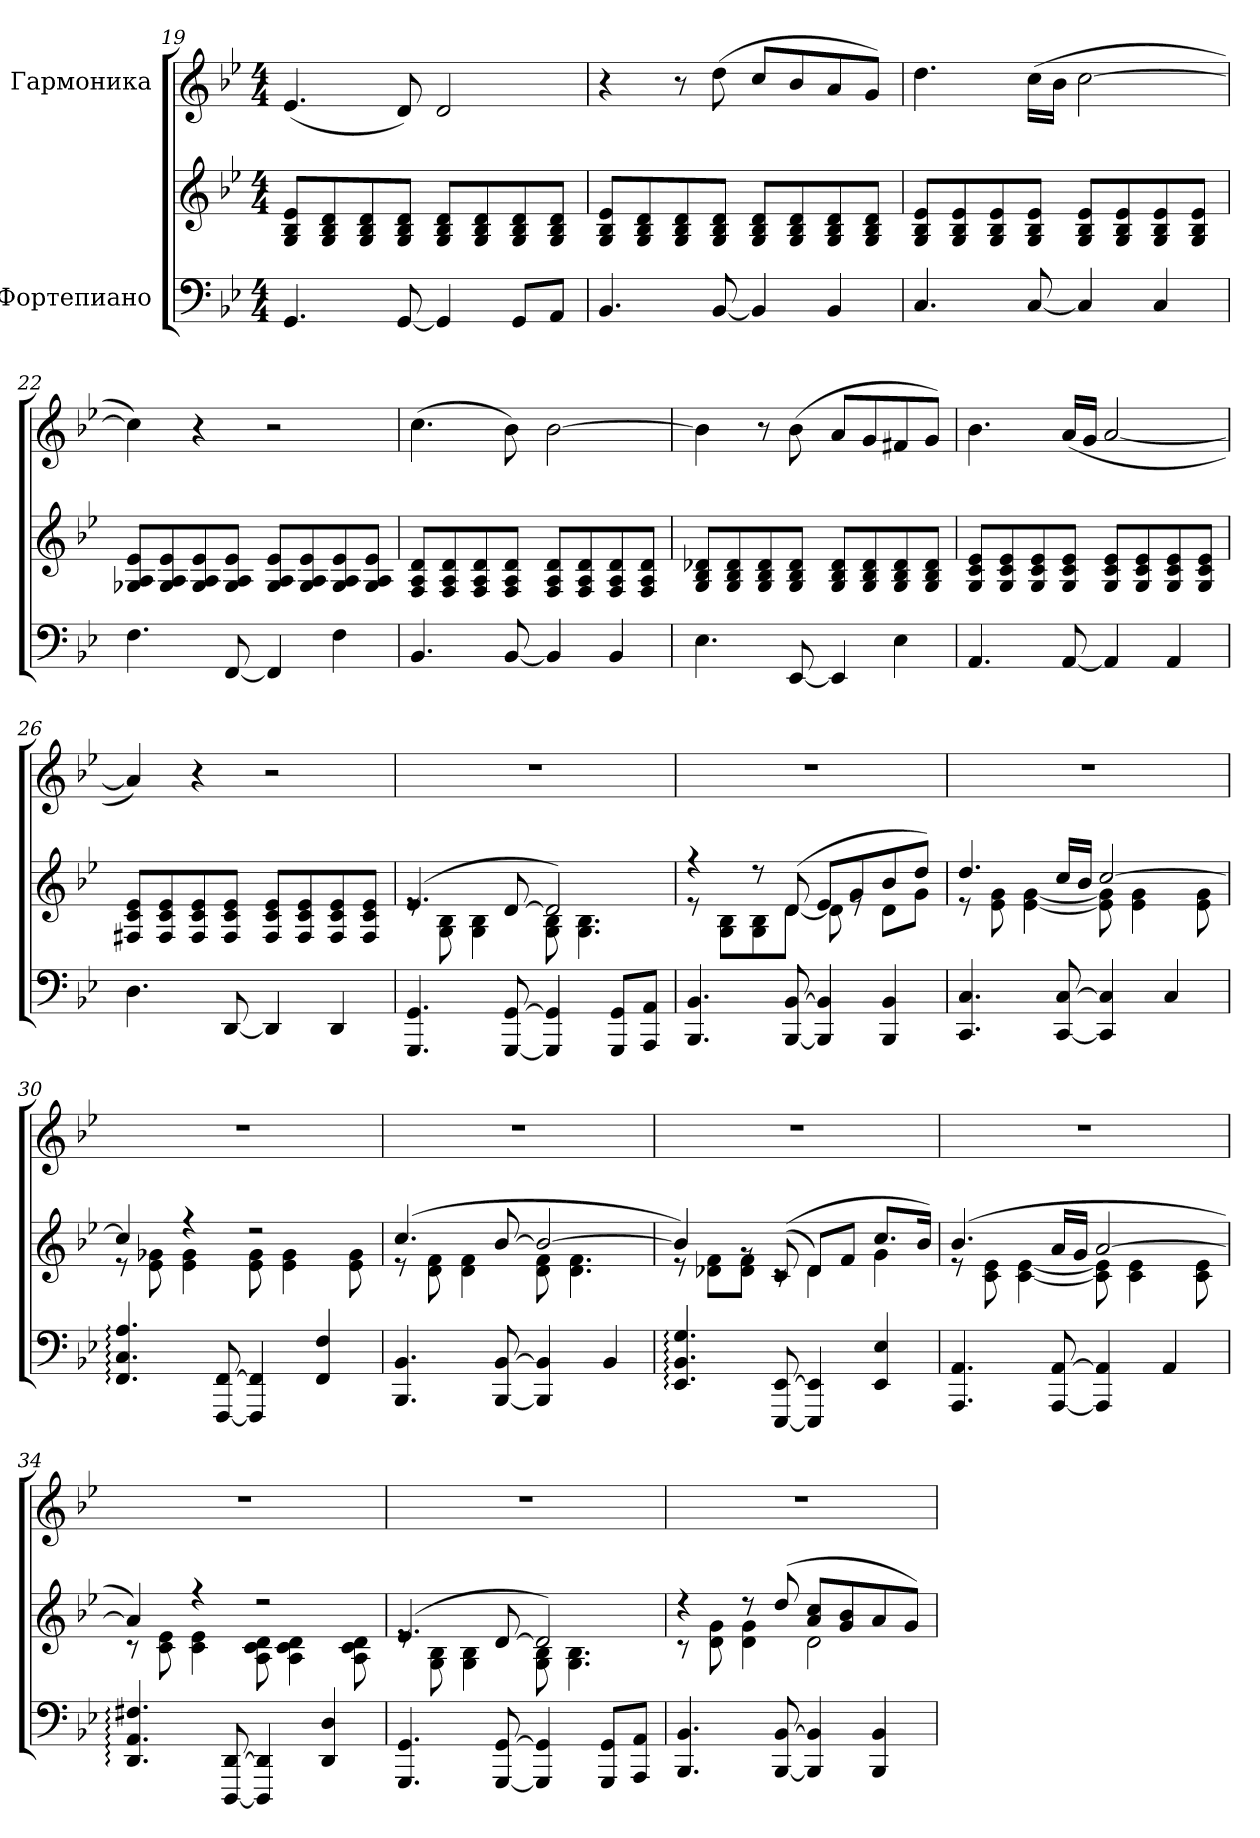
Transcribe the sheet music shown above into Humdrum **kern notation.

**kern	**kern	**kern
*part2	*part2	*part1
*staff3	*staff2	*staff1
*I"Фортепиано	*	*I"Гармоника
*clefF4	*clefG2	*clefG2
*k[b-e-]	*k[b-e-]	*k[b-e-]
*M4/4	*M4/4	*M4/4
=19	=19	=19
4.GG/	8G/ 8B-/ 8e-/L	(<4.e-/
.	8G/ 8B-/ 8d/	.
.	8G/ 8B-/ 8d/	.
[8GG/	8G/ 8B-/ 8d/J	8d/)
4GG/]	8G/ 8B-/ 8d/L	2d/
.	8G/ 8B-/ 8d/	.
8GG/L	8G/ 8B-/ 8d/	.
8AA/J	8G/ 8B-/ 8d/J	.
=20	=20	=20
4.BB-/	8G/ 8B-/ 8e-/L	4r
.	8G/ 8B-/ 8d/	.
.	8G/ 8B-/ 8d/	8r
[8BB-/	8G/ 8B-/ 8d/J	(>8dd\
4BB-/]	8G/ 8B-/ 8d/L	8cc/L
.	8G/ 8B-/ 8d/	8b-/
4BB-/	8G/ 8B-/ 8d/	8a/
.	8G/ 8B-/ 8d/J	8g/J)
!!LO:LB:g=z
=21	=21	=21
4.C/	8G/ 8B-/ 8e-/L	4.dd\
.	8G/ 8B-/ 8e-/	.
.	8G/ 8B-/ 8e-/	.
[8C/	8G/ 8B-/ 8e-/J	(>16cc\LL
.	.	16b-\JJ
4C/]	8G/ 8B-/ 8e-/L	[2cc\
.	8G/ 8B-/ 8e-/	.
4C/	8G/ 8B-/ 8e-/	.
.	8G/ 8B-/ 8e-/J	.
=22	=22	=22
4.F\	8G-X/ 8A/ 8e-/L	4cc\])
.	8G-/ 8A/ 8e-/	.
.	8G-/ 8A/ 8e-/	4r
[8FF/	8G-/ 8A/ 8e-/J	.
4FF/]	8G-/ 8A/ 8e-/L	2r
.	8G-/ 8A/ 8e-/	.
4F\	8G-/ 8A/ 8e-/	.
.	8G-/ 8A/ 8e-/J	.
=23	=23	=23
4.BB-/	8F/ 8A/ 8d/L	(>4.cc\
.	8F/ 8A/ 8d/	.
.	8F/ 8A/ 8d/	.
[8BB-/	8F/ 8A/ 8d/J	8b-\)
4BB-/]	8F/ 8A/ 8d/L	[2b-\
.	8F/ 8A/ 8d/	.
4BB-/	8F/ 8A/ 8d/	.
.	8F/ 8A/ 8d/J	.
=24	=24	=24
4.E-\	8G/ 8B-/ 8d-X/L	4b-\]
.	8G/ 8B-/ 8d-/	.
.	8G/ 8B-/ 8d-/	8r
[8EE-/	8G/ 8B-/ 8d-/J	(>8b-\
4EE-/]	8G/ 8B-/ 8d-/L	8a/L
.	8G/ 8B-/ 8d-/	8g/
4E-\	8G/ 8B-/ 8d-/	8f#X/
.	8G/ 8B-/ 8d-/J	8g/J)
!!LO:LB:g=z
=25	=25	=25
4.AA/	8G/ 8c/ 8e-/L	4.b-\
.	8G/ 8c/ 8e-/	.
.	8G/ 8c/ 8e-/	.
[8AA/	8G/ 8c/ 8e-/J	(<16a/LL
.	.	16g/JJ
4AA/]	8G/ 8c/ 8e-/L	[2a/
.	8G/ 8c/ 8e-/	.
4AA/	8G/ 8c/ 8e-/	.
.	8G/ 8c/ 8e-/J	.
=26	=26	=26
4.D\	8F#X/ 8c/ 8e-/L	4a/])
.	8F#/ 8c/ 8e-/	.
.	8F#/ 8c/ 8e-/	4r
[8DD/	8F#/ 8c/ 8e-/J	.
4DD/]	8F#/ 8c/ 8e-/L	2r
.	8F#/ 8c/ 8e-/	.
4DD/	8F#/ 8c/ 8e-/	.
.	8F#/ 8c/ 8e-/J	.
=27	=27	=27
*	*^	*
4.GGG/ 4.GG/	(>4.e-/	8re	1r
.	.	8G\ 8B-\	.
.	.	4G\ 4B-\	.
[8GGG/ [8GG/	[8d/	.	.
4GGG/] 4GG/]	2d/])	8G\ 8B-\	.
.	.	4.G\ 4.B-\	.
8GGG/ 8GG/L	.	.	.
8AAA/ 8AA/J	.	.	.
=28	=28	=28	=28
4.BBB-/ 4.BB-/	4r	8re	1r
.	.	8G\ 8B-\L	.
.	8r	8G\ 8B-\	.
[8BBB-/ [8BB-/	(>8d/	[8d\J	.
4BBB-/] 4BB-/]	8e-/L	8d\]	.
.	8g/	8re	.
4BBB-/ 4BB-/	8b-/	8d\L	.
.	8dd/J)	8g\J	.
!!LO:LB:g=z
=29	=29	=29	=29
4.CC/ 4.C/	4.dd/	8r	1r
.	.	8e-\ 8g\	.
.	.	[4e-\ [4g\	.
[8CC/ [8C/	16cc/LL	.	.
.	16b-/JJ	.	.
4CC/] 4C/]	[2cc/	8e-\] 8g\]	.
.	.	4e-\ 4g\	.
4C/	.	.	.
.	.	8e-\ 8g\	.
=30	=30	=30	=30
4.FF/: 4.C/: 4.A/:	4cc/]	8r	1r
.	.	8e-\ 8g-X\	.
.	4r	4e-\ 4g-\	.
[8FFF/ [8FF/	.	.	.
4FFF/] 4FF/]	2r	8e-\ 8g-\	.
.	.	4e-\ 4g-\	.
4FF/ 4F/	.	.	.
.	.	8e-\ 8g-\	.
=31	=31	=31	=31
4.BBB-/ 4.BB-/	(>4.cc/	8r	1r
.	.	8d\ 8f\	.
.	.	4d\ 4f\	.
[8BBB-/ [8BB-/	[8b-/	.	.
4BBB-/] 4BB-/]	2b-/_	8d\ 8f\	.
.	.	4.d\ 4.f\	.
4BB-/	.	.	.
=32	=32	=32	=32
4.EE-/: 4.BB-/: 4.G/:	4b-/])	8r	1r
.	.	8d-X\ 8f\L	.
.	8rg	8d-\ 8f\J	.
[8EEE-/ [8EE-/	(>(>8c/	8rc	.
4EEE-/] 4EE-/]	8d-/L)	4d-\	.
.	8f/J	.	.
4EE-/ 4E-/	8.cc/L	4g\	.
.	16b-/Jk)	.	.
=33	=33	=33	=33
4.AAA/ 4.AA/	(>4.b-/	8r	1r
.	.	8c\ 8e-\	.
.	.	[4c\ [4e-\	.
[8AAA/ [8AA/	16a/LL	.	.
.	16g/JJ	.	.
4AAA/] 4AA/]	[2a/	8c\] 8e-\]	.
.	.	4c\ 4e-\	.
4AA/	.	.	.
.	.	8c\ 8e-\	.
!!LO:LB:g=z
=34	=34	=34	=34
4.DD/: 4.AA/: 4.F#X/:	4a/])	8r	1r
.	.	8c\ 8e-\	.
.	4r	4c\ 4e-\	.
[8DDD/ [8DD/	.	.	.
4DDD/] 4DD/]	2r	8A\ 8c\ 8d\	.
.	.	4A\ 4c\ 4d\	.
4DD/ 4D/	.	.	.
.	.	8A\ 8c\ 8d\	.
=35	=35	=35	=35
4.GGG/ 4.GG/	(>4.e-/	8re	1r
.	.	8G\ 8B-\	.
.	.	4G\ 4B-\	.
[8GGG/ [8GG/	[8d/	.	.
4GGG/] 4GG/]	2d/])	8G\ 8B-\	.
.	.	4.G\ 4.B-\	.
8GGG/ 8GG/L	.	.	.
8AAA/ 8AA/J	.	.	.
=36	=36	=36	=36
4.BBB-/ 4.BB-/	4rdd	8r	1r
.	.	8d\ 8g\	.
.	8rdd	4d\ 4g\	.
[8BBB-/ [8BB-/	(>8dd/	.	.
4BBB-/] 4BB-/]	8a/ 8cc/L	2d\	.
.	8g/ 8b-/	.	.
4BBB-/ 4BB-/	8a/	.	.
.	8g/J)	.	.
*	*v	*v	*
=	=	=
*-	*-	*-
